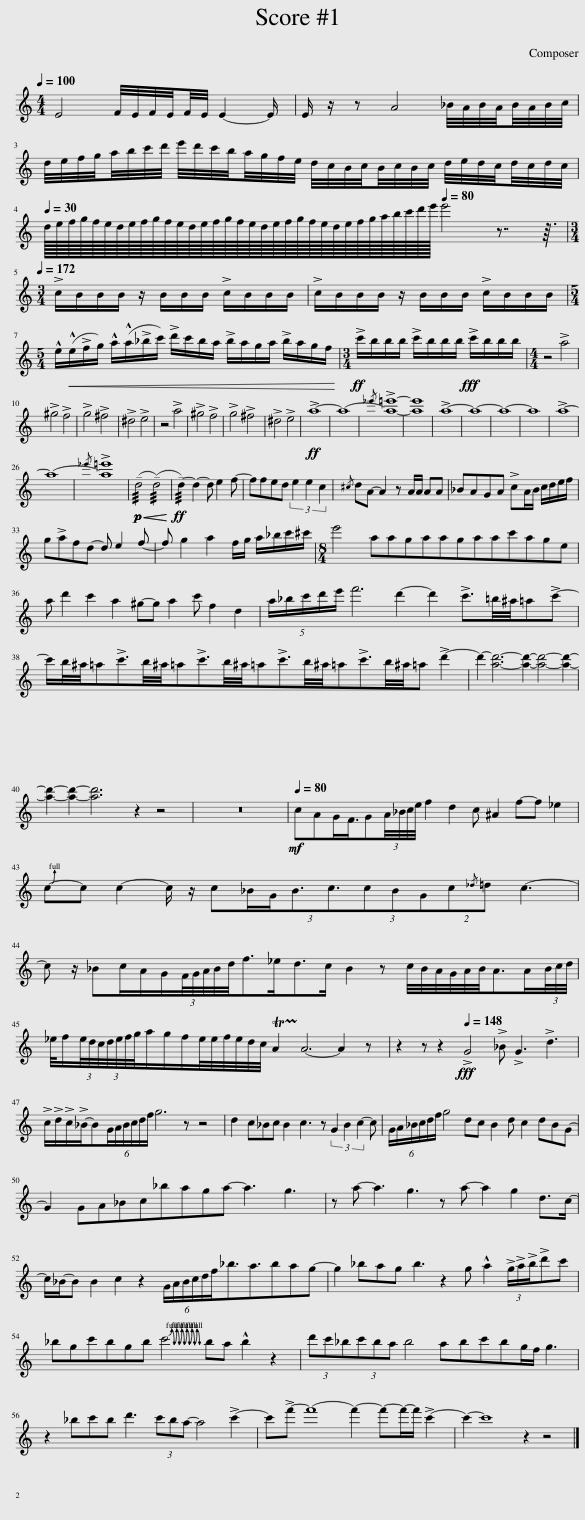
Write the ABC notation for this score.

X:1
L:1/8
Q:1/4=100
M:4/4
I:linebreak $
K:none
V:1 treble transpose=-2
V:1
[K:C] ^F4 G/4F/4G/4F/4G/4F/4 F2- F/ | ^F/ z/ z B4 c/4B/4c/4B/4c/4B/4c/4d/4 |$ e/4^f/4g/4a/4b/4^c'/4d'/4e'/4 ^f'/4e'/4d'/4c'/4b/4a/4g/4f/4 e/4d/4^c/4d/4c/4d/4c/4d/4 e/4f/4e/4d/4e/4d/4e/4d/4 |$[Q:1/4=30] e/16^f/16g/16a/16g/16f/16e/16f/16g/16a/16g/16f/16e/16f/16g/16a/16g/16f/16e/16f/16g/16a/16g/16f/16e/16f/16g/16a/16b/16^c'/16d'/16e'/16^f'/16[Q:1/4=80] f'4 z7/4 z3/16 |$[M:3/4][Q:1/4=172] !>!d/^c/c/c/ z/ c/c/c/ !>!d/c/c/c/ | %5
 !>!d/^c/c/c/ z/ c/c/c/ !>!d/c/c/c/ |$[M:5/4] !^!^f/!<(!(!^!f/!>!g/a/) !^!b/(!^!b/!>!c'/d'/) !>!e'/d'/c'/b/ !>!c'/b/a/b/ !>!c'/b/a/g/!<)! |[M:3/4]!ff! !>!d'/^c'/c'/c'/ !>!d'/c'/c'/c'/!fff! !>!d'/c'/c'/c'/ |$[M:4/4] z4 !>!b4 | !>!^a4 !>!g4 | %10
 !>!a4 !>!^g4 | !>!^e4 !>!^f4 | z4 !>!b4 | !>!^a4 !>!g4 | !>!a4 !>!^g4 | %15
 !>!^e4 !>!^f4 |!ff! !>!b8- | b8- |{/f'} !>![b^f']8- | [bf']8 | %20
 !>!b8- | b8- | b8- |$ b8 | !>!b8- | %25
 b8- |{/f'} !>![b^f']8 |!p!!p!!<(!!<(! (!///!!tenuto!e4 (!///!!tenuto!e4)!<)!!<)! |!ff! !///!!tenuto!e2-) e2- e ^f2 g- | gg^fe (3f2 f2 d2 | %30
{/^d} eB- B2 z B/B/ BB | cBAB !>!dB/c/ d/e/^f/g/ |$ a!>!bge- e ^f2 g- | g a2 b2 g/a/ b/c'/d'/^d'/ |[M:8/4] ^f'4 bbabbabbd'ba^f |$ %35
 b e'2 d'2 b2 ^a-a b2 d' g2 e2 | (5:4:5b/c'/d'/e'/^f'/ g'6 e'2- e'2 !>!d'3/2^c'/4^b/4=b!>!d'- |$ d'/^c'/4^b/4=b!>!d'3/2c'/4^b/4=b!>!d'3/2c'/4^b/4=b!>!d'3/2c'/4^b/4=b!>!d'3/2c'/4^b/4=b !>!e'2- |$ e'2- [be']6- [be']2- [be']4- [be']2- | [be']2- [be']2- [be']6 z2 z4 | %40
 z16 |!mf![Q:1/4=80] dBA/G3/4A(3B/4c/4d/4^f/4 g2 e2 d ^B2 g-g =f2 |$ d-d d2- d/ z/ dc/A/(3:2:2c3/2d3/2(3dcAd{/_e}=e d3- |$ d z/ cd/B/A/(3G/4A/4B/4c/4e/4g>fe>d c2 z d/4c/4B/4A/4B/4c/4B>B(3c/4d/4e/4 |$ f/4g/(3f/4e/4d/4(3e/4f/4g/4a/4b/a/g/f/4f/4g/4f/4e/4d/4 !trill(!TB2!trill)! B6- B2 z | %45
 z2 z z2!fff![Q:1/4=148] !>!A4 !>!c !>!A3 !>!e3 |$ !>!d/!>!e/!>!d/!>!c/-c(6:4:6A/B/c/d/e/g/ a6 z z4 | e2 dcd c2 d3 z (3A2 c2 d2- d | (6:4:6A/B/c/d/e/g/ a4 ed c2 e d2 ecA- |$ A2 ABcdc'bab- b3 a3 | %50
 z b- b3 a3 z b- b2 a2 e>d- |$ d/c/-c c2 d2 z2 (6:4:6A/B/c/d/e/g/c'3/2b3/2c'ba- | a2 c'ba c'3 z2 a !^!b2 (3!>!a/!>!b/!>!c'/!>!e'd' |$ c'ad'c'ac' d'4 c'b !^!c'2 z2 | (3e'd'c'(3d'c'b c'4 bc'd'c'a/g/ a3 |$ %55
 z2 c'd'c' e'3 (3d'c'b- b4 !>!d'2- | d'!>!g'- g'8- g'2- g'-g'/-g'/ !>!d'2- | d'2- d'8 z2 z4 |] %58
